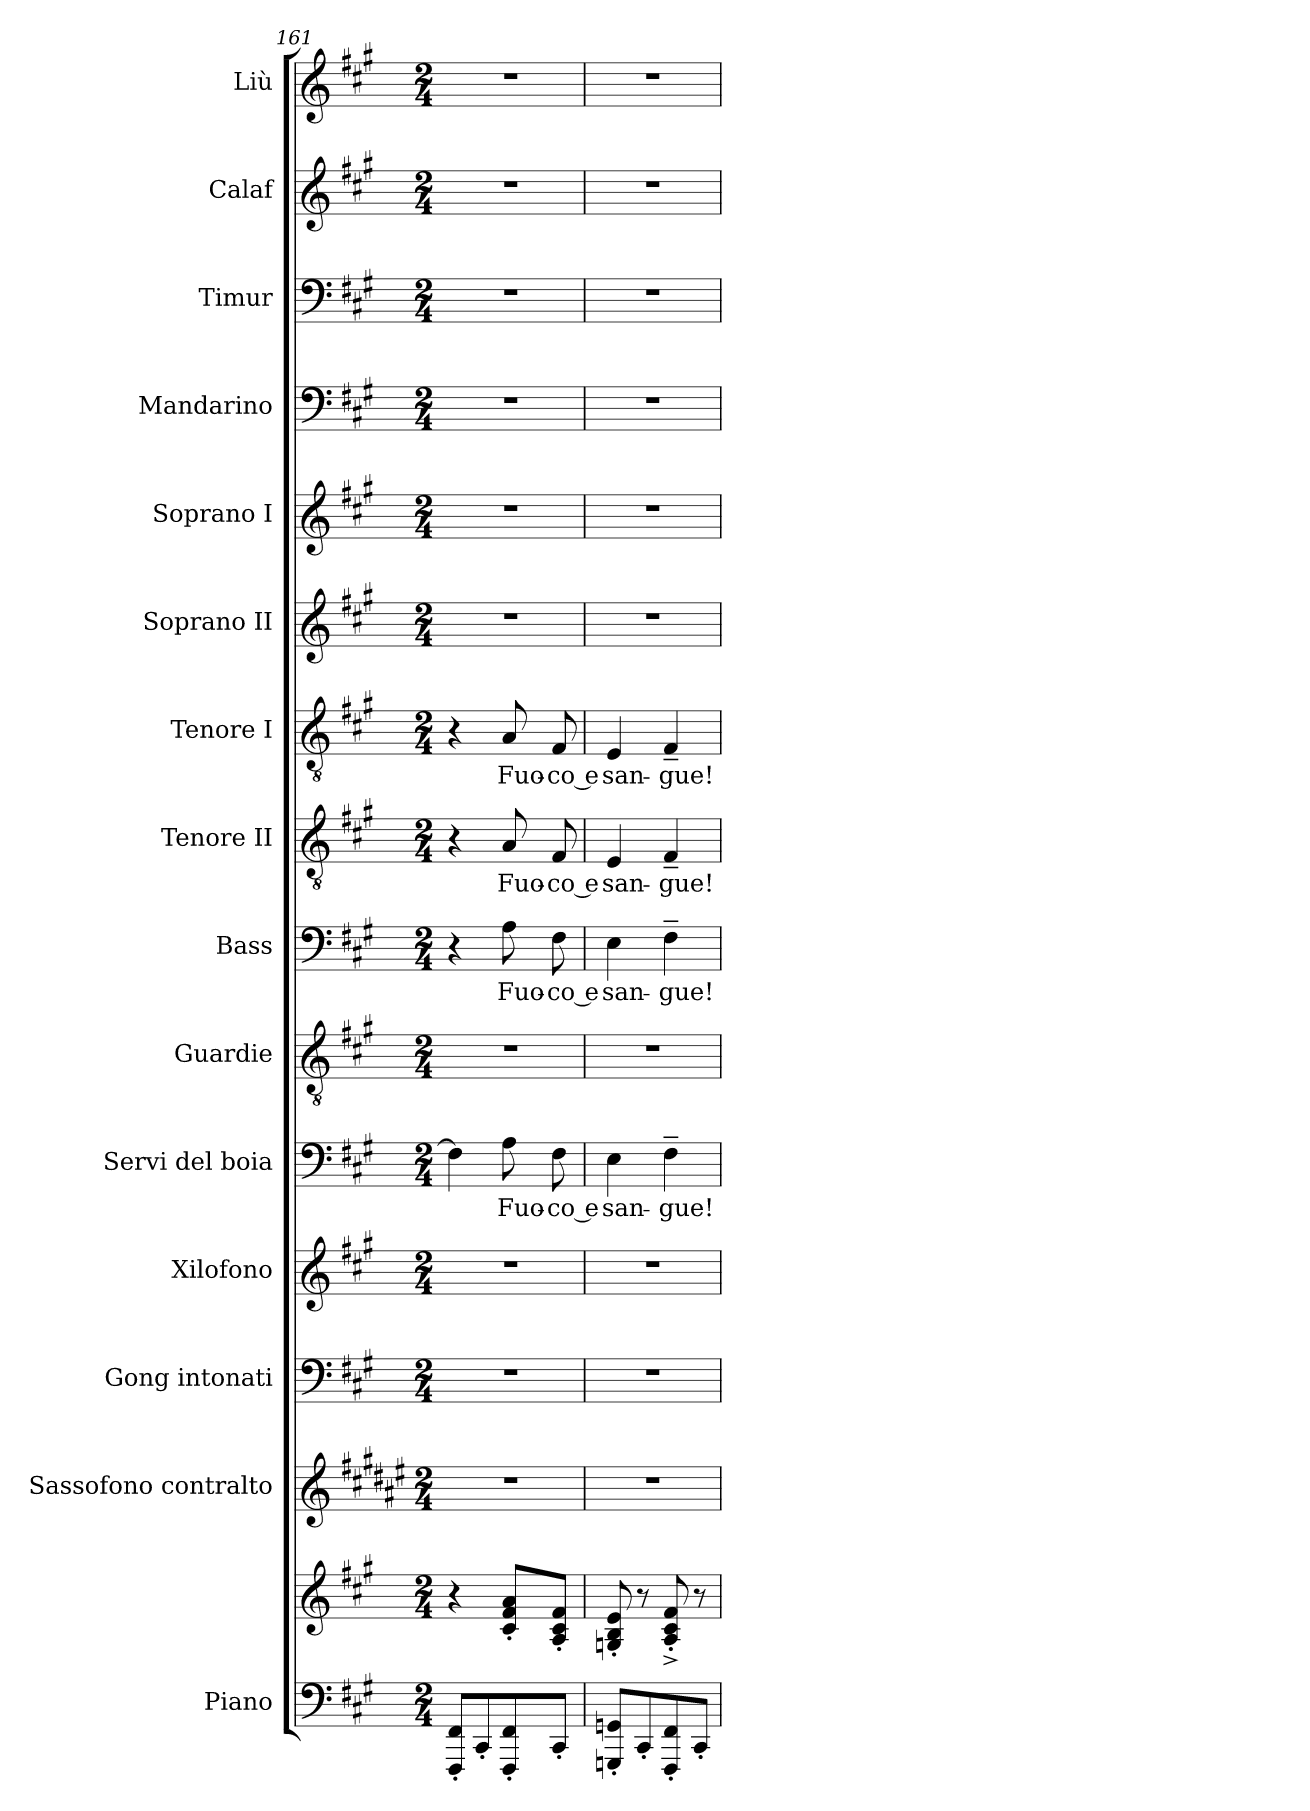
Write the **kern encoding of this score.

**kern	**kern	**kern	**kern	**kern	**kern	**text	**kern	**kern	**text	**kern	**text	**kern	**text	**kern	**kern	**kern	**kern	**kern	**kern
*part15	*part15	*part14	*part13	*part12	*part11	*part11	*part10	*part9	*part9	*part8	*part8	*part7	*part7	*part6	*part5	*part4	*part3	*part2	*part1
*staff16	*staff15	*staff14	*staff13	*staff12	*staff11	*staff11	*staff10	*staff9	*staff9	*staff8	*staff8	*staff7	*staff7	*staff6	*staff5	*staff4	*staff3	*staff2	*staff1
*I"Piano	*	*I"Sassofono contralto	*I"Gong intonati	*I"Xilofono	*I"Servi del boia	*	*I"Guardie	*I"Bass	*	*I"Tenore II	*	*I"Tenore I	*	*I"Soprano II	*I"Soprano I	*I"Mandarino	*I"Timur	*I"Calaf	*I"Liù
*I'Pno.	*	*	*I'Gong int.	*I'Xil.	*I'Ser.B.	*	*I'G.	*I'B.	*	*I'T. II	*	*I'T. I	*	*I'S. II	*I'S. I	*I'M.	*I'T.	*I'C.	*I'L.
*clefF4	*clefG2	*clefG2	*clefF4	*clefG2	*clefF4	*	*clefGv2	*clefF4	*	*clefGv2	*	*clefGv2	*	*clefG2	*clefG2	*clefF4	*clefF4	*clefG2	*clefG2
*	*	*ITrd5c9	*	*ITrd-7c-12	*	*	*	*	*	*	*	*	*	*	*	*	*	*	*
*k[f#c#g#]	*k[f#c#g#]	*k[f#c#g#]	*k[f#c#g#]	*k[f#c#g#]	*k[f#c#g#]	*	*k[f#c#g#]	*k[f#c#g#]	*	*k[f#c#g#]	*	*k[f#c#g#]	*	*k[f#c#g#]	*k[f#c#g#]	*k[f#c#g#]	*k[f#c#g#]	*k[f#c#g#]	*k[f#c#g#]
*M2/4	*M2/4	*M2/4	*M2/4	*M2/4	*M2/4	*	*M2/4	*M2/4	*	*M2/4	*	*M2/4	*	*M2/4	*M2/4	*M2/4	*M2/4	*M2/4	*M2/4
=161	=161	=161	=161	=161	=161	=161	=161	=161	=161	=161	=161	=161	=161	=161	=161	=161	=161	=161	=161
8FFF#/' 8FF#/'L	4r	2r	2r	2r	4F#\]	.	2r	4r	.	4r	.	4r	.	2r	2r	2r	2r	2r	2r
8CC#'/	.	.	.	.	.	.	.	.	.	.	.	.	.	.	.	.	.	.	.
!	!	!	!	!	!	!LO:LY:b	!	!	!LO:LY:b	!	!LO:LY:b	!	!LO:LY:b	!	!	!	!	!	!
8FFF#/' 8FF#/'	8c#/' 8f#/' 8a/'L	.	.	.	8A\	Fuo-	.	8A\	Fuo-	8A/	Fuo-	8A/	Fuo-	.	.	.	.	.	.
!	!	!	!	!	!	!LO:LY:b	!	!	!LO:LY:b	!	!LO:LY:b	!	!LO:LY:b	!	!	!	!	!	!
8CC#'/J	8A/' 8c#/' 8f#/'J	.	.	.	8F#\	-co e	.	8F#\	-co e	8F#/	-co e	8F#/	-co e	.	.	.	.	.	.
=162	=162	=162	=162	=162	=162	=162	=162	=162	=162	=162	=162	=162	=162	=162	=162	=162	=162	=162	=162
!	!	!	!	!	!	!LO:LY:b	!	!	!LO:LY:b	!	!LO:LY:b	!	!LO:LY:b	!	!	!	!	!	!
8GGGn/' 8GGn/'L	8Gn/' 8B/' 8e/'	2r	2r	2r	4E\	san-	2r	4E\	san-	4E/	san-	4E/	san-	2r	2r	2r	2r	2r	2r
8CC#'/	8r	.	.	.	.	.	.	.	.	.	.	.	.	.	.	.	.	.	.
!	!	!	!	!	!	!LO:LY:b	!	!	!LO:LY:b	!	!LO:LY:b	!	!LO:LY:b	!	!	!	!	!	!
8FFF#/' 8FF#/'	8A/'^ 8c#/'^ 8f#/'^	.	.	.	4F#~\	-gue!	.	4F#~\	-gue!	4F#~/	-gue!	4F#~/	-gue!	.	.	.	.	.	.
8CC#'/J	8r	.	.	.	.	.	.	.	.	.	.	.	.	.	.	.	.	.	.
=	=	=	=	=	=	=	=	=	=	=	=	=	=	=	=	=	=	=	=
*-	*-	*-	*-	*-	*-	*-	*-	*-	*-	*-	*-	*-	*-	*-	*-	*-	*-	*-	*-
